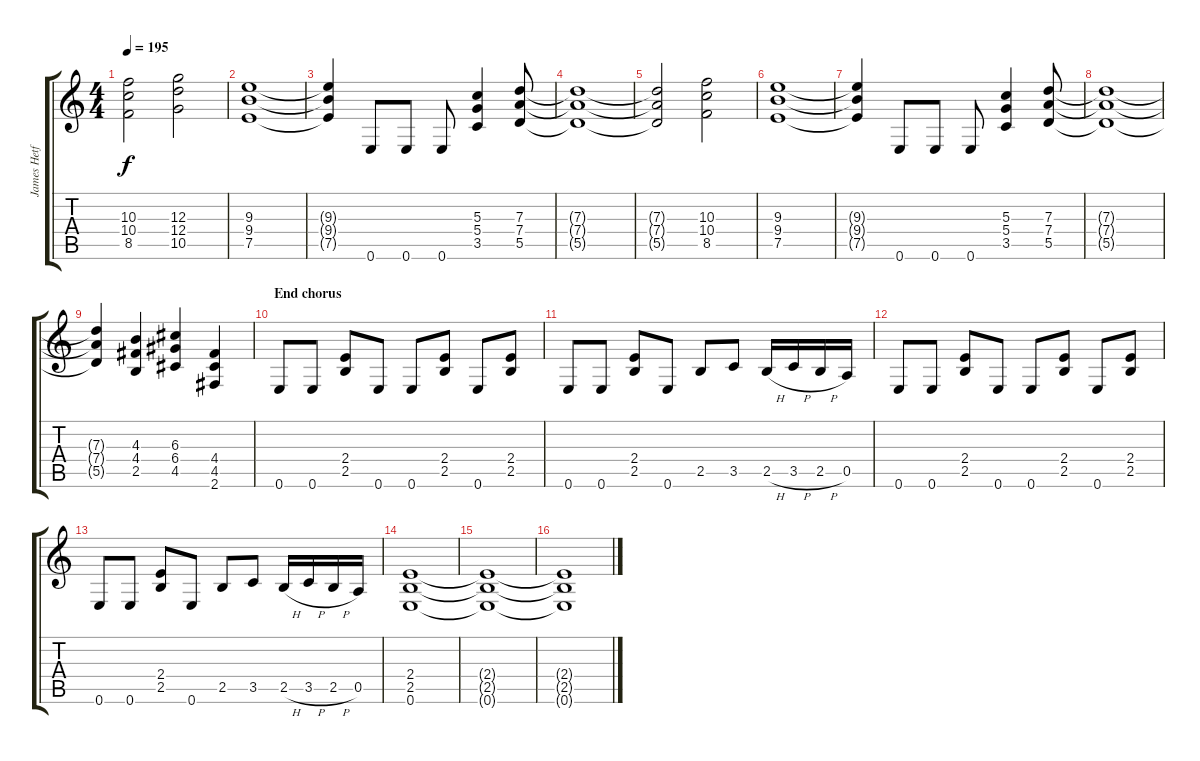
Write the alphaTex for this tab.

\track ("James Hetfield (Guitar)" "James Hetf") {instrument distortionguitar}
\staff {score tabs}
\tuning (E4 B3 G3 D3 A2 E2) {hide}
\ts (4 4)
\tempo 195
\clef g2
\ks c
(10.3 10.4 8.5).2{dy f} (12.3 12.4 10.5).2 |
(9.3 9.4 7.5).1 |
(9.3{t} 9.4{t} 7.5{t}).4 0.6.8 0.6.8 0.6.8 (5.3 5.4 3.5).4 (7.3 7.4 5.5).8 |
(7.3{t} 7.4{t} 5.5{t}).1 |
(7.3{t} 7.4{t} 5.5{t}).2 (10.3 10.4 8.5).2 |
(9.3 9.4 7.5).1 |
(9.3{t} 9.4{t} 7.5{t}).4 0.6.8 0.6.8 0.6.8 (5.3 5.4 3.5).4 (7.3 7.4 5.5).8 |
(7.3{t} 7.4{t} 5.5{t}).1 |
(7.3{t} 7.4{t} 5.5{t}).4 (4.3 4.4 2.5).4 (6.3 6.4 4.5).4 (4.4 4.5 2.6).4 |
\section ("" "End chorus")
0.6.8 0.6.8 (2.4 2.5).8 0.6.8 0.6.8 (2.4 2.5).8 0.6.8 (2.4 2.5).8 |
0.6.8 0.6.8 (2.4 2.5).8 0.6.8 2.5.8 3.5.8 2.5{h}.16 3.5{h}.16 2.5{h}.16 0.5.16 |
0.6.8 0.6.8 (2.4 2.5).8 0.6.8 0.6.8 (2.4 2.5).8 0.6.8 (2.4 2.5).8 |
0.6.8 0.6.8 (2.4 2.5).8 0.6.8 2.5.8 3.5.8 2.5{h}.16 3.5{h}.16 2.5{h}.16 0.5.16 |
(2.4 2.5 0.6).1{volume 10} |
(2.4{t} 2.5{t} 0.6{t}).1 |
(2.4{t} 2.5{t} 0.6{t}).1
